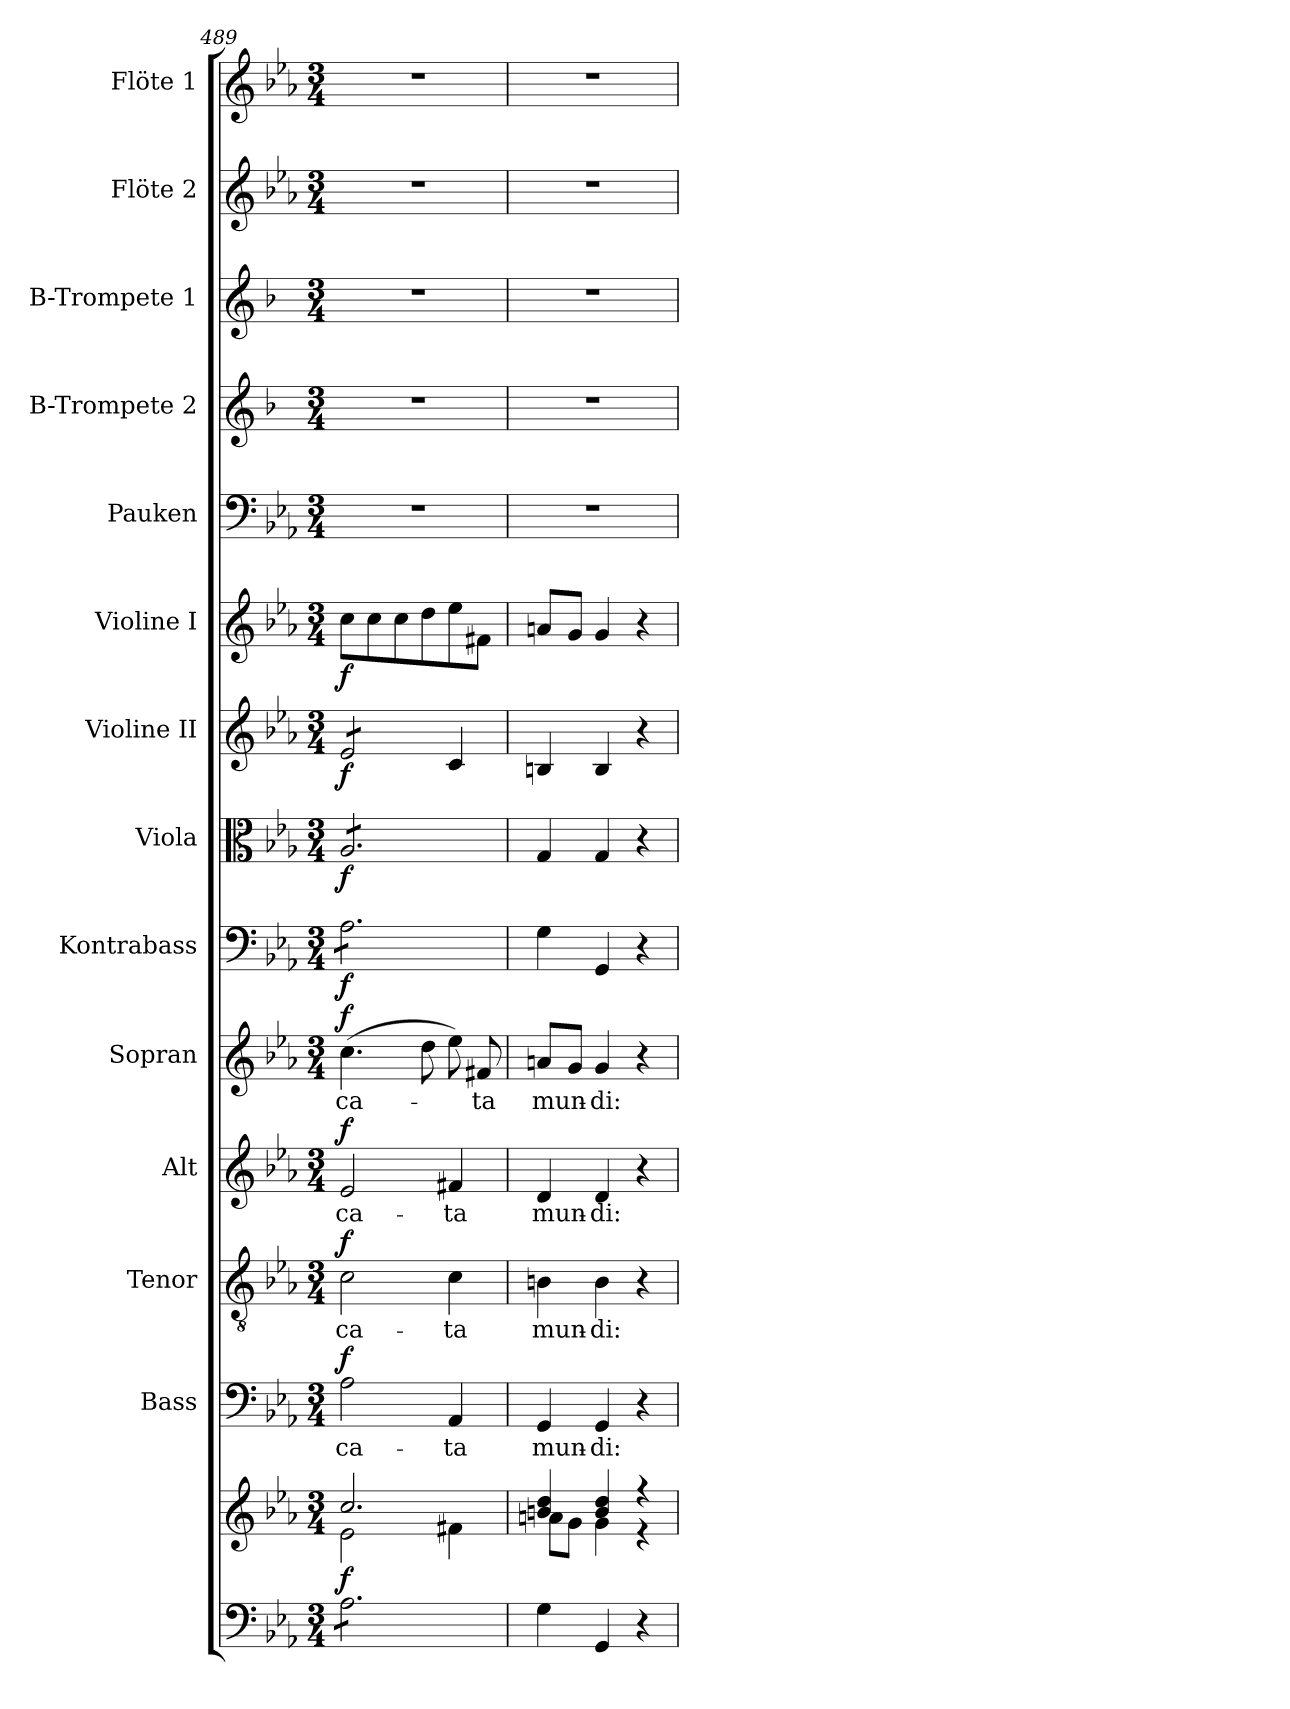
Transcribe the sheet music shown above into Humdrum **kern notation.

**kern	**kern	**dynam	**kern	**text	**dynam	**kern	**text	**dynam	**kern	**text	**dynam	**kern	**text	**dynam	**kern	**dynam	**kern	**dynam	**kern	**dynam	**kern	**dynam	**kern	**kern	**kern	**kern	**kern
*part14	*part14	*part14	*part13	*part13	*part13	*part12	*part12	*part12	*part11	*part11	*part11	*part10	*part10	*part10	*part9	*part9	*part8	*part8	*part7	*part7	*part6	*part6	*part5	*part4	*part3	*part2	*part1
*staff15	*staff14	*staff14/15	*staff13	*staff13	*staff13	*staff12	*staff12	*staff12	*staff11	*staff11	*staff11	*staff10	*staff10	*staff10	*staff9	*staff9	*staff8	*staff8	*staff7	*staff7	*staff6	*staff6	*staff5	*staff4	*staff3	*staff2	*staff1
*	*	*	*I"Bass	*	*	*I"Tenor	*	*	*I"Alt	*	*	*I"Sopran	*	*	*I"Kontrabass	*	*I"Viola	*	*I"Violine II	*	*I"Violine I	*	*I"Pauken	*I"B-Trompete 2	*I"B-Trompete 1	*I"Flöte 2	*I"Flöte 1
*	*	*	*I'B.	*	*	*I'T.	*	*	*I'A.	*	*	*I'S.	*	*	*I'Kb.	*	*I'Vla.	*	*I'Vl. II	*	*I'Vl. I	*	*I'Pk.	*I'B Trp. 2	*I'B Trp. 1	*I'Fl. 2	*I'Fl. 1
*clefF4	*clefG2	*	*clefF4	*	*	*clefGv2	*	*	*clefG2	*	*	*clefG2	*	*	*clefF4	*	*clefC3	*	*clefG2	*	*clefG2	*	*clefF4	*clefG2	*clefG2	*clefG2	*clefG2
*	*	*	*	*	*	*	*	*	*	*	*	*	*	*	*ITrd7c12	*	*	*	*	*	*	*	*	*ITrd1c2	*ITrd1c2	*	*
*k[b-e-a-]	*k[b-e-a-]	*	*k[b-e-a-]	*	*	*k[b-e-a-]	*	*	*k[b-e-a-]	*	*	*k[b-e-a-]	*	*	*k[b-e-a-]	*	*k[b-e-a-]	*	*k[b-e-a-]	*	*k[b-e-a-]	*	*k[b-e-a-]	*k[b-e-a-]	*k[b-e-a-]	*k[b-e-a-]	*k[b-e-a-]
*E-:	*E-:	*	*E-:	*	*	*E-:	*	*	*E-:	*	*	*E-:	*	*	*E-:	*	*E-:	*	*E-:	*	*E-:	*	*E-:	*E-:	*E-:	*E-:	*E-:
*M3/4	*M3/4	*	*M3/4	*	*	*M3/4	*	*	*M3/4	*	*	*M3/4	*	*	*M3/4	*	*M3/4	*	*M3/4	*	*M3/4	*	*M3/4	*M3/4	*M3/4	*M3/4	*M3/4
=489	=489	=489	=489	=489	=489	=489	=489	=489	=489	=489	=489	=489	=489	=489	=489	=489	=489	=489	=489	=489	=489	=489	=489	=489	=489	=489	=489
*	*^	*	*	*	*	*	*	*	*	*	*	*	*	*	*	*	*	*	*	*	*	*	*	*	*	*	*
!	!	!	!LO:DY:a=2	!	!LO:LY:b	!LO:DY:a	!	!LO:LY:b	!LO:DY:a	!	!LO:LY:b	!LO:DY:a	!	!LO:LY:b	!LO:DY:a	!	!LO:DY:b	!	!LO:DY:b	!	!LO:DY:b	!	!LO:DY:b	!	!	!	!	!
*tremolo	*	*	*	*	*	*	*	*	*	*	*	*	*	*	*	*	*	*	*	*	*	*	*	*	*	*	*	*
*	*	*	*	*	*	*	*	*	*	*	*	*	*	*	*	*tremolo	*	*	*	*	*	*	*	*	*	*	*	*
*	*	*	*	*	*	*	*	*	*	*	*	*	*	*	*	*	*	*tremolo	*	*	*	*	*	*	*	*	*	*
*	*	*	*	*	*	*	*	*	*	*	*	*	*	*	*	*	*	*	*	*tremolo	*	*	*	*	*	*	*	*
8A-\L	2.cc/	2e-\	f	2A-\	-ca-	f	2c\	-ca-	f	2e-/	-ca-	f	(>4.cc\	-ca-	f	8AA-\L	f	8A-/L	f	8e-/L	f	8cc\L	f	2.r	2.r	2.r	2.r	2.r
8A-\	.	.	.	.	.	.	.	.	.	.	.	.	.	.	.	8AA-\	.	8A-/	.	8e-/	.	8cc\	.	.	.	.	.	.
8A-\	.	.	.	.	.	.	.	.	.	.	.	.	.	.	.	8AA-\	.	8A-/	.	8e-/	.	8cc\	.	.	.	.	.	.
8A-\	.	.	.	.	.	.	.	.	.	.	.	.	8dd\	.	.	8AA-\	.	8A-/	.	8e-/J	.	8dd\	.	.	.	.	.	.
*	*	*	*	*	*	*	*	*	*	*	*	*	*	*	*	*	*	*	*	*Xtremolo	*	*	*	*	*	*	*	*
!	!	!	!	!	!LO:LY:b	!	!	!LO:LY:b	!	!	!LO:LY:b	!	!	!	!	!	!	!	!	!	!	!	!	!	!	!	!	!
8A-\	.	4f#X\	.	4AA-/	-ta	.	4c\	-ta	.	4f#X/	-ta	.	8ee-\)	.	.	8AA-\	.	8A-/	.	4c/	.	8ee-\	.	.	.	.	.	.
!	!	!	!	!	!	!	!	!	!	!	!	!	!	!LO:LY:b	!	!	!	!	!	!	!	!	!	!	!	!	!	!
8A-\J	.	.	.	.	.	.	.	.	.	.	.	.	8f#X/	-ta	.	8AA-\J	.	8A-/J	.	.	.	8f#X\J	.	.	.	.	.	.
*	*	*	*	*	*	*	*	*	*	*	*	*	*	*	*	*	*	*Xtremolo	*	*	*	*	*	*	*	*	*	*
*	*	*	*	*	*	*	*	*	*	*	*	*	*	*	*	*Xtremolo	*	*	*	*	*	*	*	*	*	*	*	*
*Xtremolo	*	*	*	*	*	*	*	*	*	*	*	*	*	*	*	*	*	*	*	*	*	*	*	*	*	*	*	*
=490	=490	=490	=490	=490	=490	=490	=490	=490	=490	=490	=490	=490	=490	=490	=490	=490	=490	=490	=490	=490	=490	=490	=490	=490	=490	=490	=490	=490
!	!	!	!	!	!LO:LY:b	!	!	!LO:LY:b	!	!	!LO:LY:b	!	!	!LO:LY:b	!	!	!	!	!	!	!	!	!	!	!	!	!	!
4G\	4bn/ 4dd/	8an\L	.	4GG/	mun-	.	4Bn\	mun-	.	4d/	mun-	.	8an/L	mun-	.	4GG\	.	4G/	.	4Bn/	.	8an/L	.	2.r	2.r	2.r	2.r	2.r
.	.	8g\J	.	.	.	.	.	.	.	.	.	.	8g/J	.	.	.	.	.	.	.	.	8g/J	.	.	.	.	.	.
!	!	!	!	!	!LO:LY:b	!	!	!LO:LY:b	!	!	!LO:LY:b	!	!	!LO:LY:b	!	!	!	!	!	!	!	!	!	!	!	!	!	!
4GG/	4b/ 4dd/	4g\	.	4GG/	-di:	.	4B\	-di:	.	4d/	-di:	.	4g/	-di:	.	4GGG/	.	4G/	.	4B/	.	4g/	.	.	.	.	.	.
4r	4r	4r	.	4r	.	.	4r	.	.	4r	.	.	4r	.	.	4r	.	4r	.	4r	.	4r	.	.	.	.	.	.
*	*v	*v	*	*	*	*	*	*	*	*	*	*	*	*	*	*	*	*	*	*	*	*	*	*	*	*	*	*
=	=	=	=	=	=	=	=	=	=	=	=	=	=	=	=	=	=	=	=	=	=	=	=	=	=	=	=
*-	*-	*-	*-	*-	*-	*-	*-	*-	*-	*-	*-	*-	*-	*-	*-	*-	*-	*-	*-	*-	*-	*-	*-	*-	*-	*-	*-
